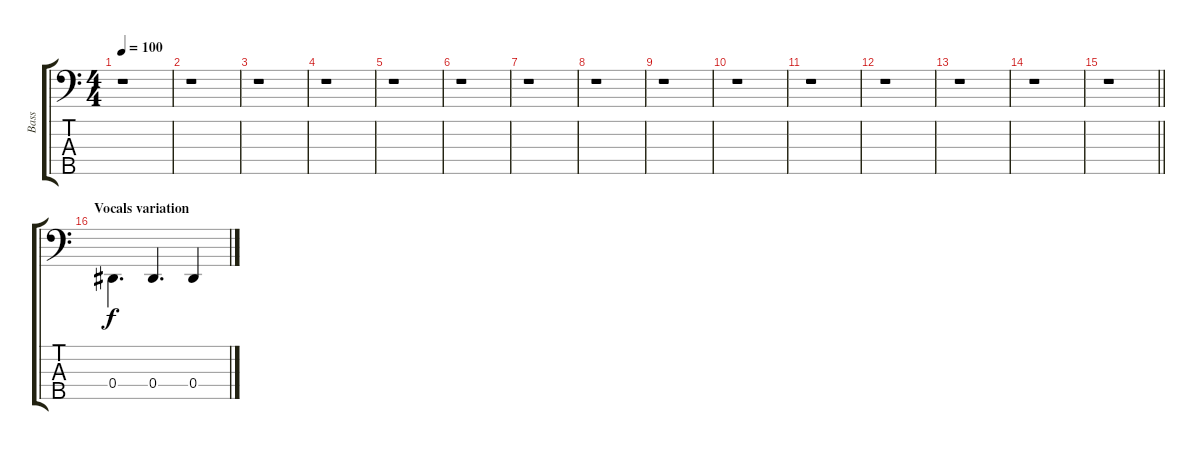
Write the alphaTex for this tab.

\track ("Bass" "Bass") {instrument electricbassfinger}
\staff {score tabs}
\tuning (Gb2 Db2 Ab1 Eb1 Bb0) {hide}
\ts (4 4)
\tempo 100
\clef f4
\ks c
r.1{dy f} |
r.1 |
r.1 |
r.1 |
r.1 |
r.1 |
r.1 |
r.1 |
r.1 |
r.1 |
r.1 |
r.1 |
r.1 |
r.1 |
\barLineRight lightlight
r.1 |
\section ("" "Vocals variation")
0.4.4{d beam Down} 0.4.4{d} 0.4.4
